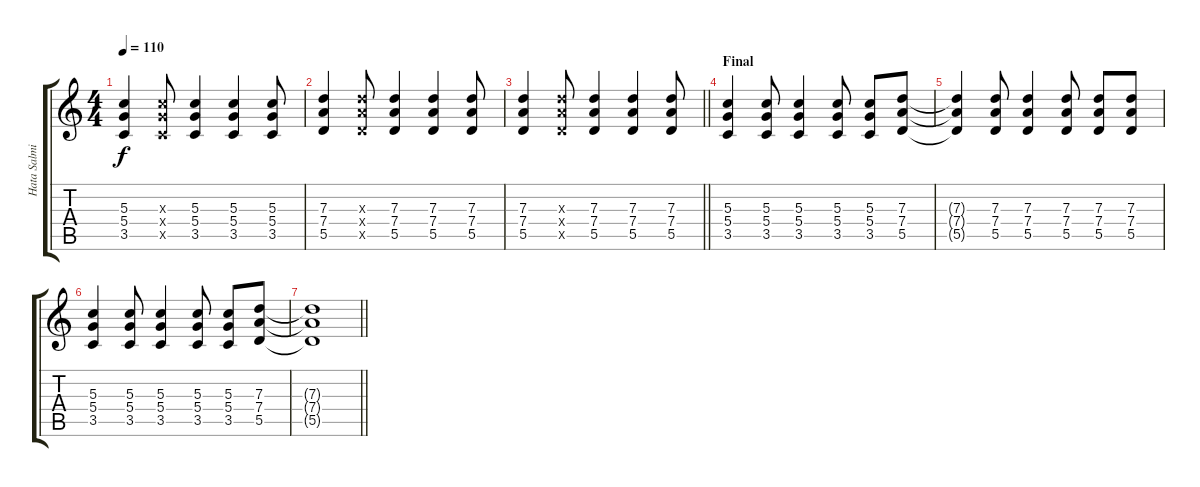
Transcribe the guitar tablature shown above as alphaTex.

\track ("Hata Salmi" "Hata Salmi") {instrument overdrivenguitar}
\staff {score tabs}
\tuning (E4 B3 G3 D3 A2 E2) {hide}
\ts (4 4)
\tempo 110
\clef g2
\ks c
(5.3 5.4 3.5).4{dy f} (5.3{x} 5.4{x} 3.5{x}).8 (5.3 5.4 3.5).4 (5.3 5.4 3.5).4 (5.3 5.4 3.5).8 |
(7.3 7.4 5.5).4 (7.3{x} 7.4{x} 5.5{x}).8 (7.3 7.4 5.5).4 (7.3 7.4 5.5).4 (7.3 7.4 5.5).8 |
\barLineRight lightlight
(7.3 7.4 5.5).4 (7.3{x} 7.4{x} 5.5{x}).8 (7.3 7.4 5.5).4 (7.3 7.4 5.5).4 (7.3 7.4 5.5).8 |
\section ("" "Final")
(5.3 5.4 3.5).4 (5.3 5.4 3.5).8 (5.3 5.4 3.5).4 (5.3 5.4 3.5).8 (5.3 5.4 3.5).8 (7.3 7.4 5.5).8 |
(7.3{t} 7.4{t} 5.5{t}).4 (7.3 7.4 5.5).8 (7.3 7.4 5.5).4 (7.3 7.4 5.5).8 (7.3 7.4 5.5).8 (7.3 7.4 5.5).8 |
(5.3 5.4 3.5).4 (5.3 5.4 3.5).8 (5.3 5.4 3.5).4 (5.3 5.4 3.5).8 (5.3 5.4 3.5).8 (7.3 7.4 5.5).8 |
\barLineRight lightlight
(7.3{t} 7.4{t} 5.5{t}).1
